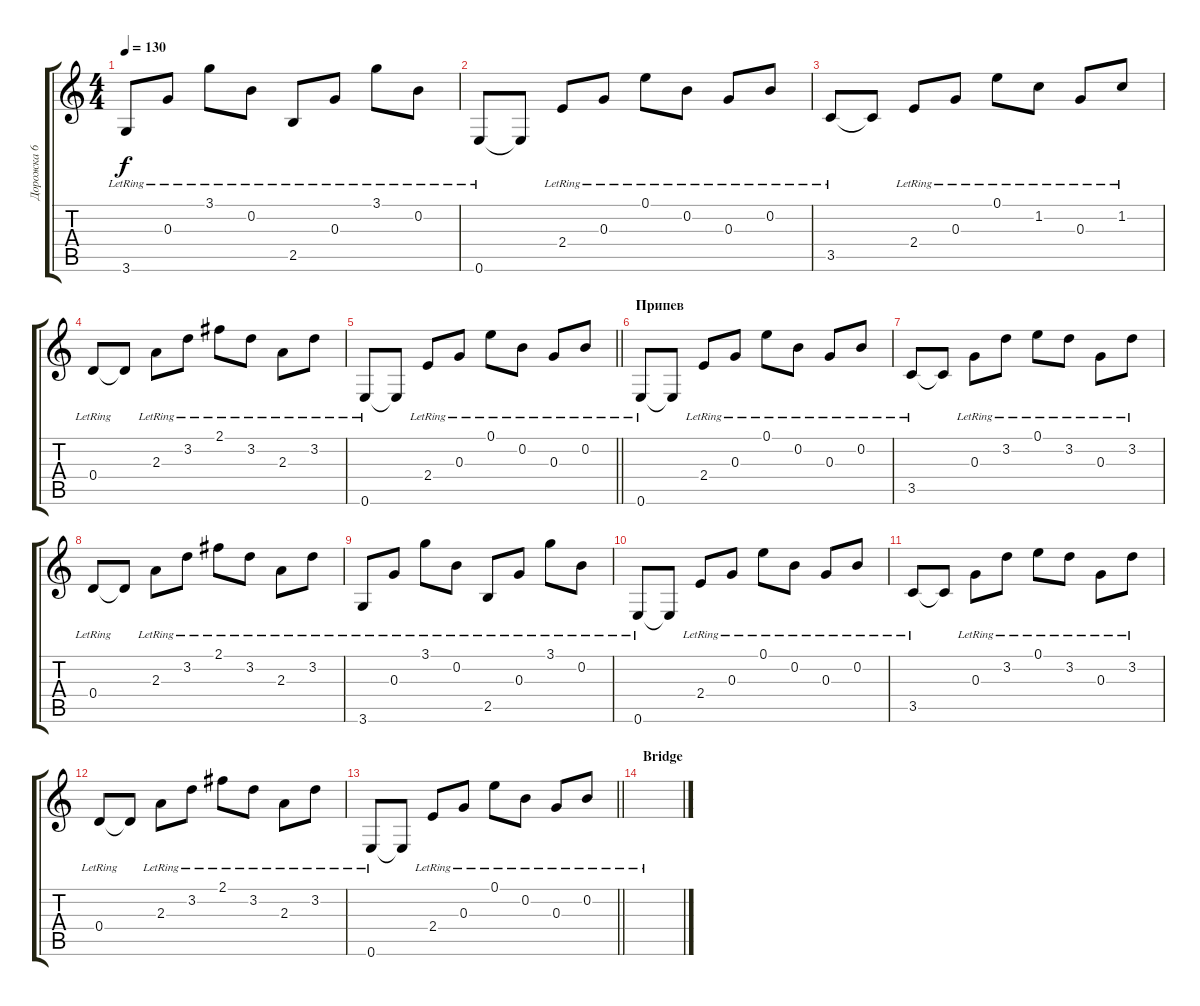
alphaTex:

\track ("Дорожка 6" "Дорожка 6") {instrument acousticguitarsteel}
\staff {score tabs}
\tuning (E4 B3 G3 D3 A2 E2) {hide}
\ts (4 4)
\tempo 130
\clef g2
\ks c
3.6{lr}.8{dy f} 0.3{lr}.8 3.1{lr}.8 0.2{lr}.8 2.5{lr}.8 0.3{lr}.8 3.1{lr}.8 0.2{lr}.8 |
0.6{lr}.8 0.6{t}.8 2.4{lr}.8 0.3{lr}.8 0.1{lr}.8 0.2{lr}.8 0.3{lr}.8 0.2{lr}.8 |
3.5{lr}.8 3.5{t}.8 2.4{lr}.8 0.3{lr}.8 0.1{lr}.8 1.2{lr}.8 0.3{lr}.8 1.2{lr}.8 |
0.4{lr}.8 0.4{t}.8 2.3{lr}.8 3.2{lr}.8 2.1{lr}.8 3.2{lr}.8 2.3{lr}.8 3.2{lr}.8 |
\barLineRight lightlight
0.6{lr}.8 0.6{t}.8 2.4{lr}.8 0.3{lr}.8 0.1{lr}.8 0.2{lr}.8 0.3{lr}.8 0.2{lr}.8 |
\section ("" "Припев")
0.6{lr}.8 0.6{t}.8 2.4{lr}.8 0.3{lr}.8 0.1{lr}.8 0.2{lr}.8 0.3{lr}.8 0.2{lr}.8 |
3.5{lr}.8 3.5{t}.8 0.3{lr}.8 3.2{lr}.8 0.1{lr}.8 3.2{lr}.8 0.3{lr}.8 3.2{lr}.8 |
0.4{lr}.8 0.4{t}.8 2.3{lr}.8 3.2{lr}.8 2.1{lr}.8 3.2{lr}.8 2.3{lr}.8 3.2{lr}.8 |
3.6{lr}.8 0.3{lr}.8 3.1{lr}.8 0.2{lr}.8 2.5{lr}.8 0.3{lr}.8 3.1{lr}.8 0.2{lr}.8 |
0.6{lr}.8 0.6{t}.8 2.4{lr}.8 0.3{lr}.8 0.1{lr}.8 0.2{lr}.8 0.3{lr}.8 0.2{lr}.8 |
3.5{lr}.8 3.5{t}.8 0.3{lr}.8 3.2{lr}.8 0.1{lr}.8 3.2{lr}.8 0.3{lr}.8 3.2{lr}.8 |
0.4{lr}.8 0.4{t}.8 2.3{lr}.8 3.2{lr}.8 2.1{lr}.8 3.2{lr}.8 2.3{lr}.8 3.2{lr}.8 |
\barLineRight lightlight
0.6{lr}.8 0.6{t}.8 2.4{lr}.8 0.3{lr}.8 0.1{lr}.8 0.2{lr}.8 0.3{lr}.8 0.2{lr}.8 |
\section ("" "Bridge")
